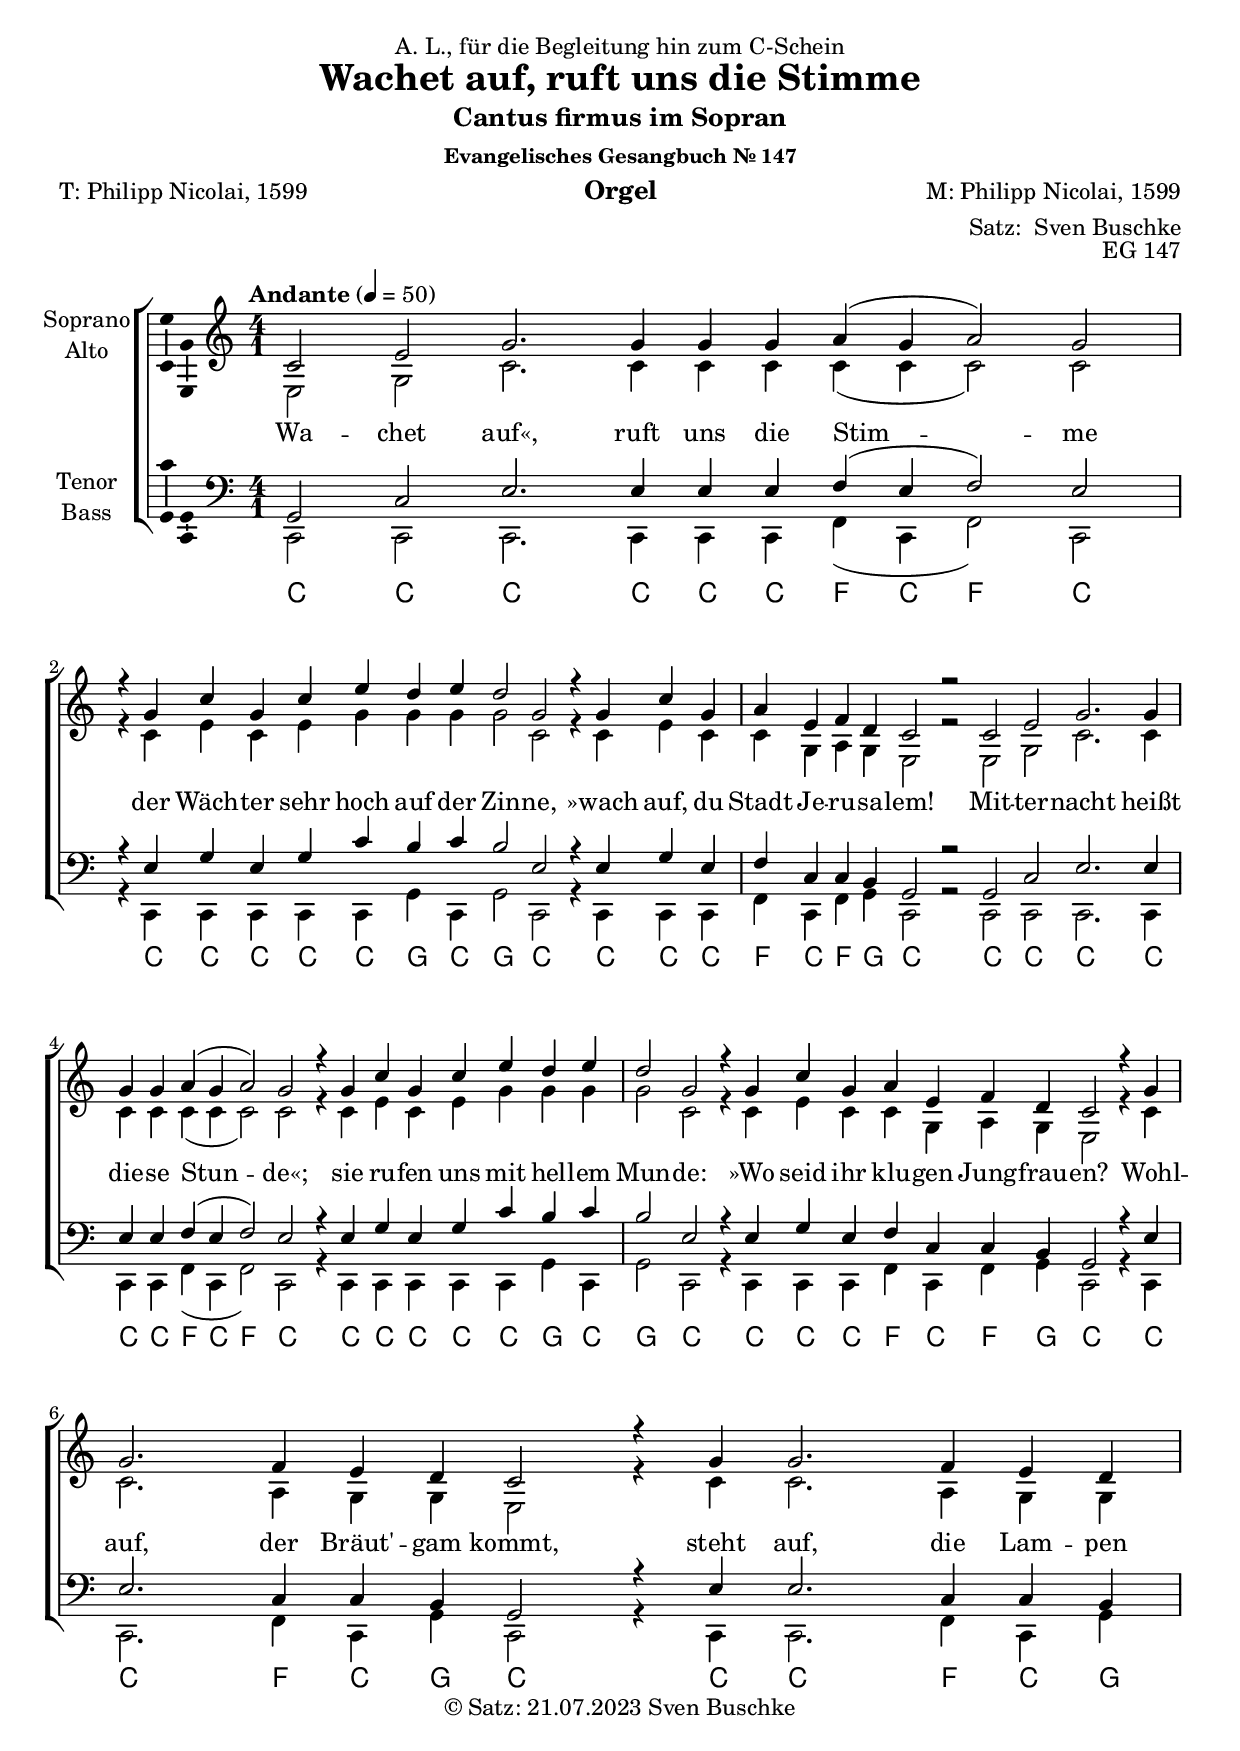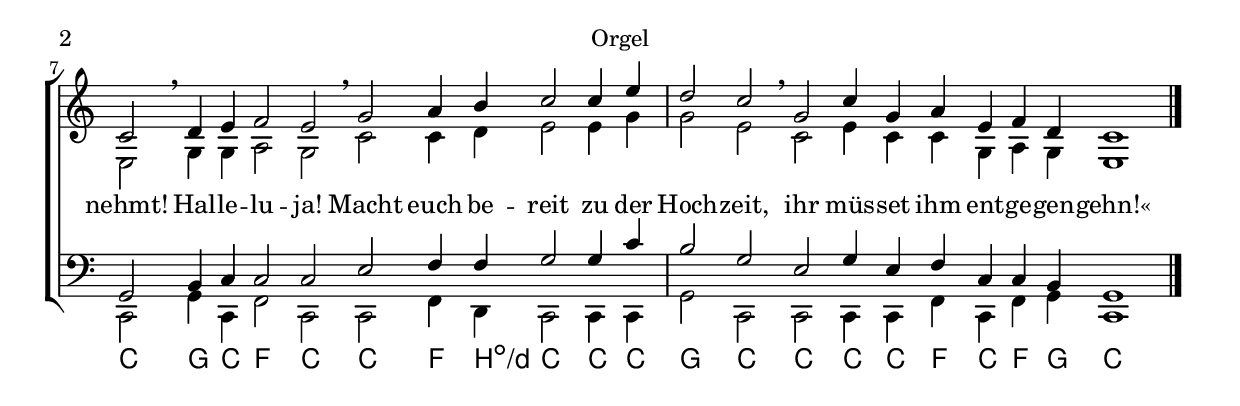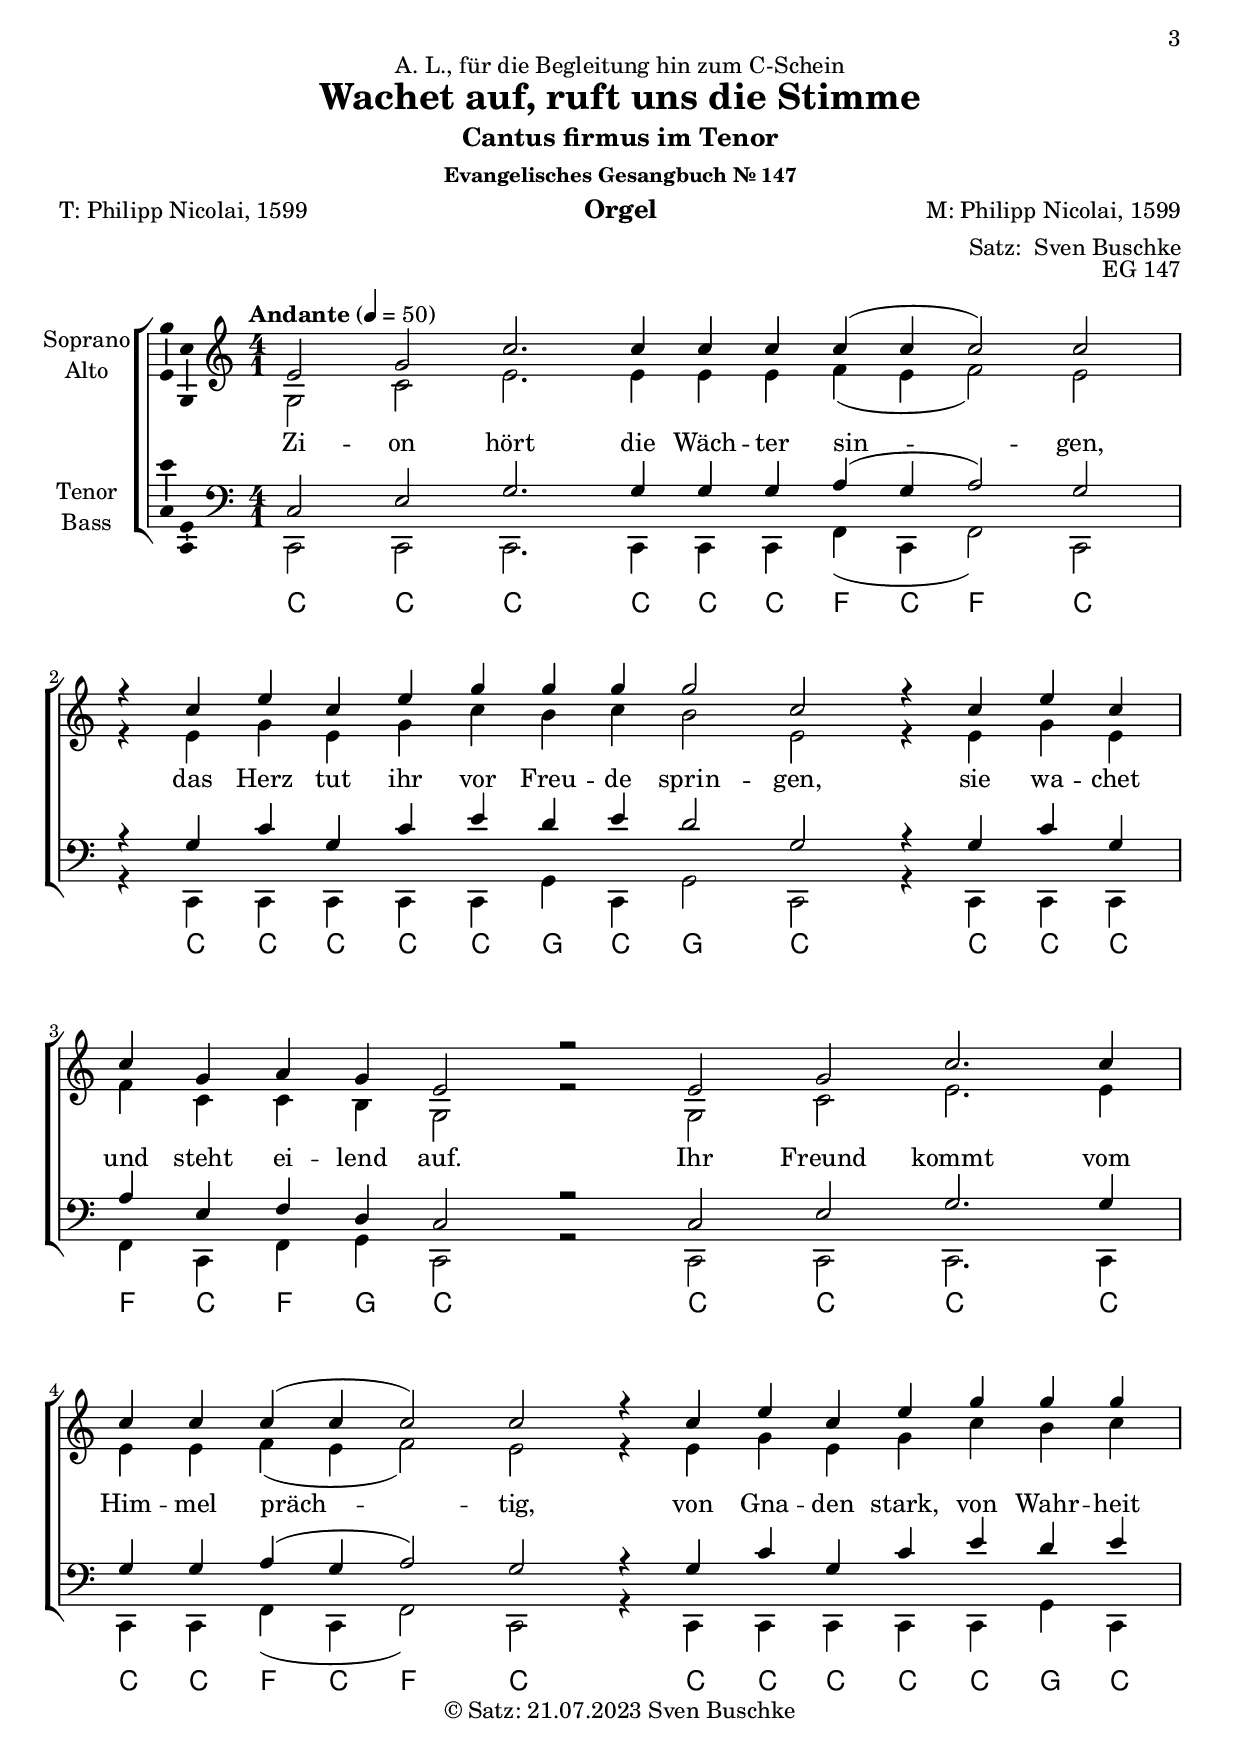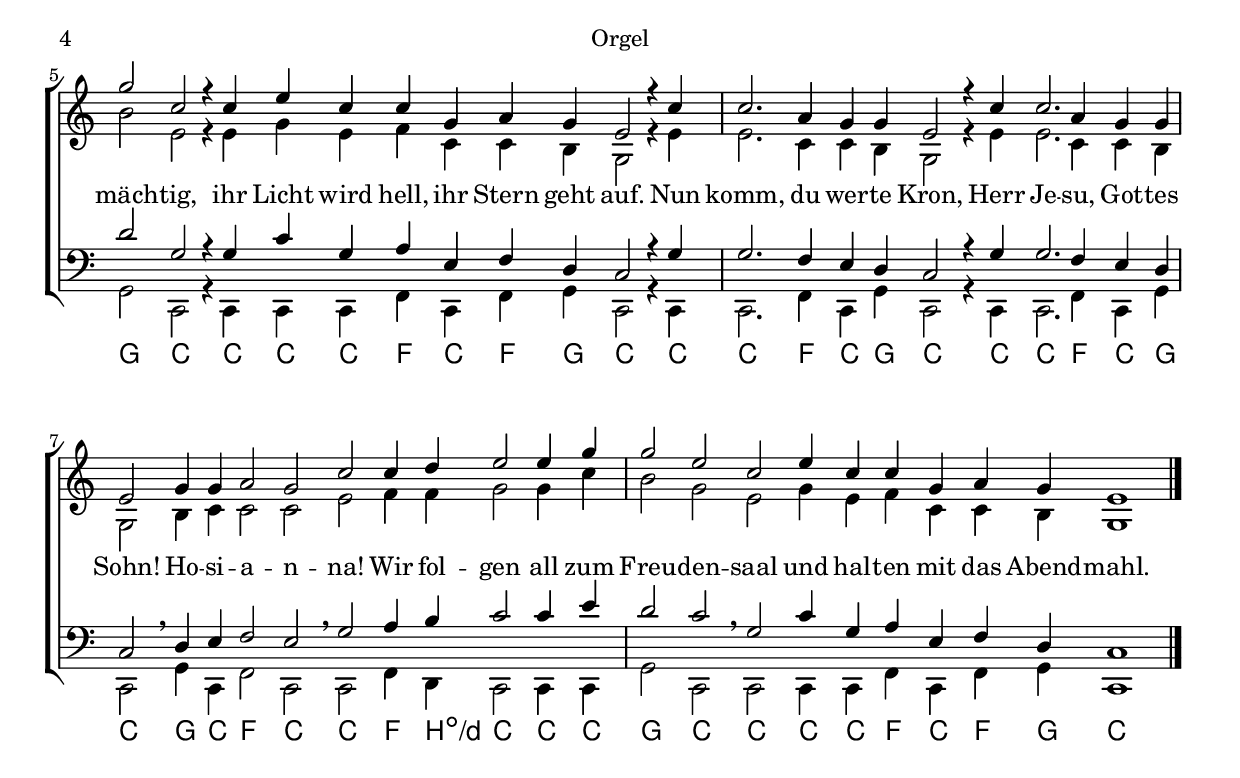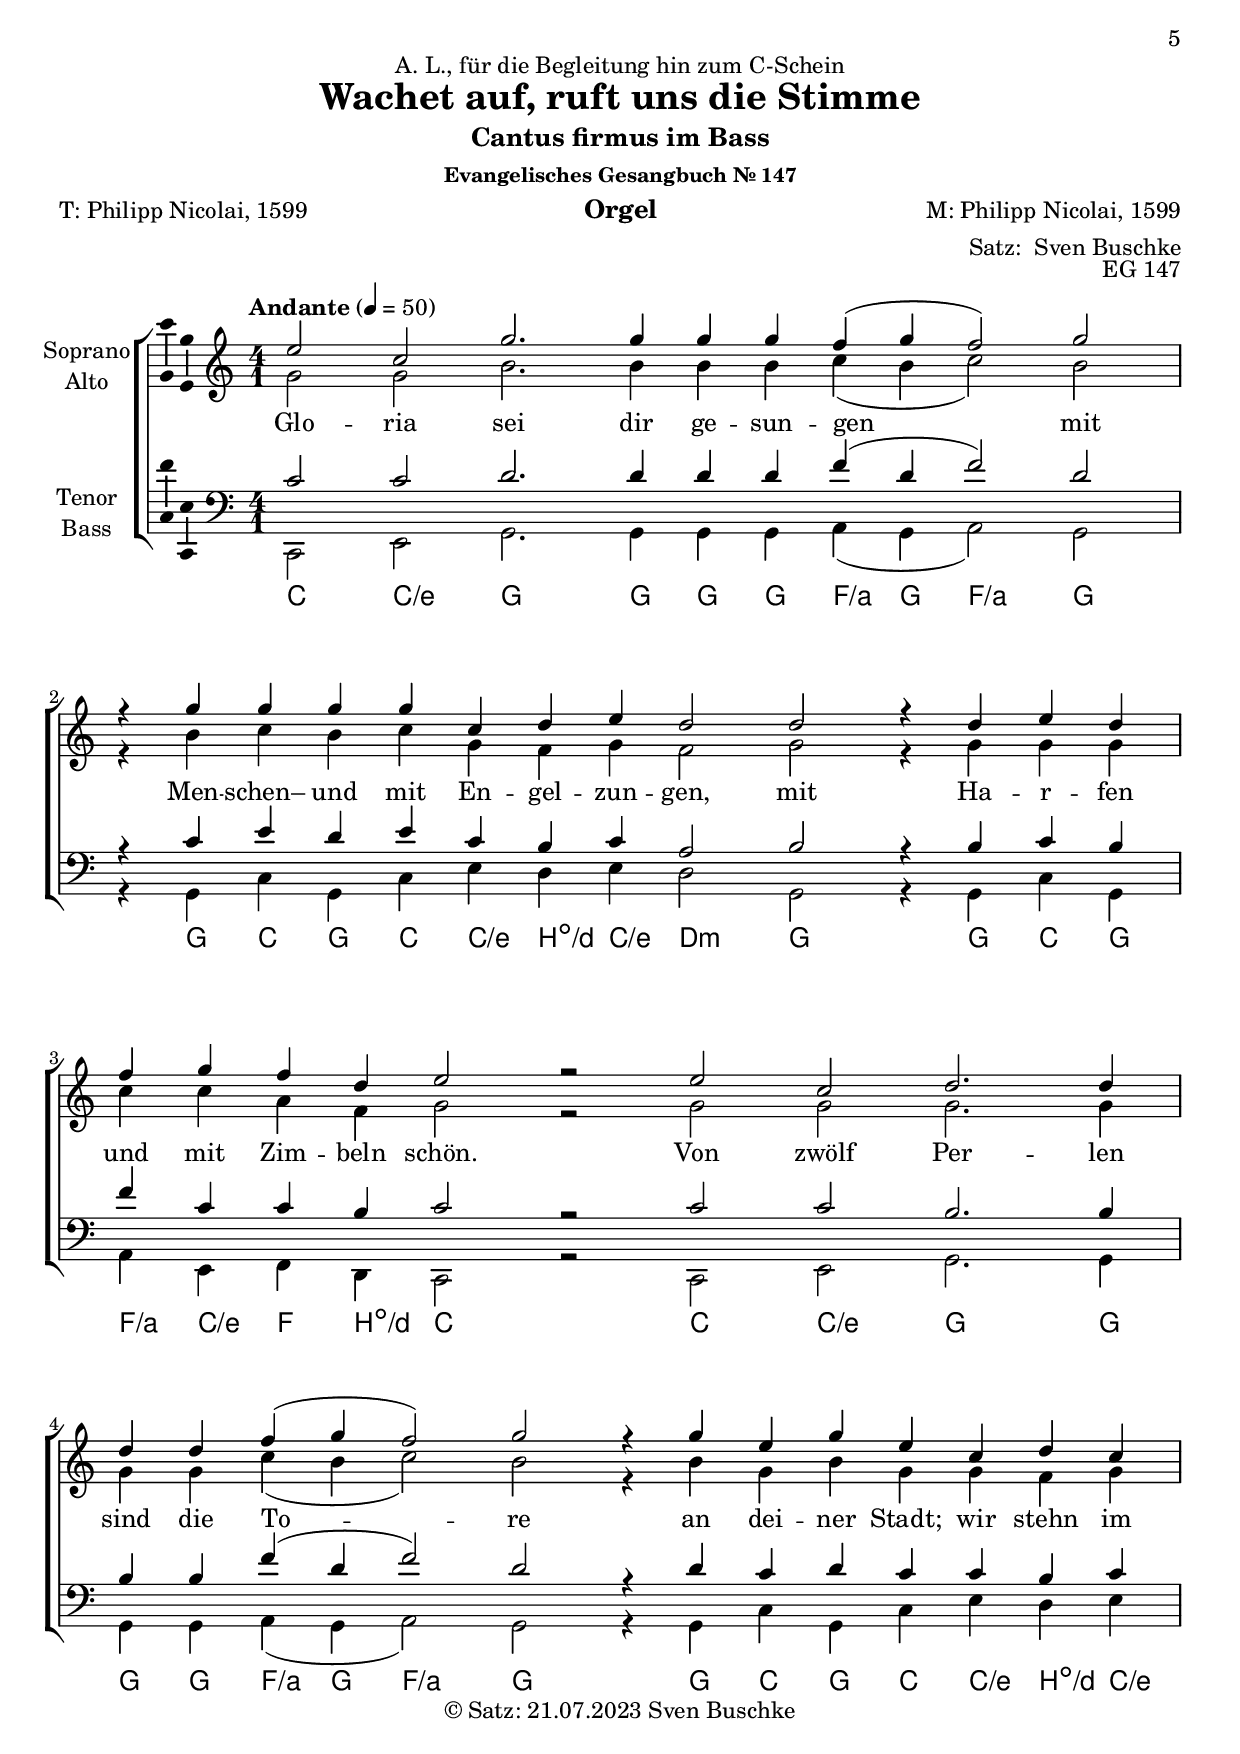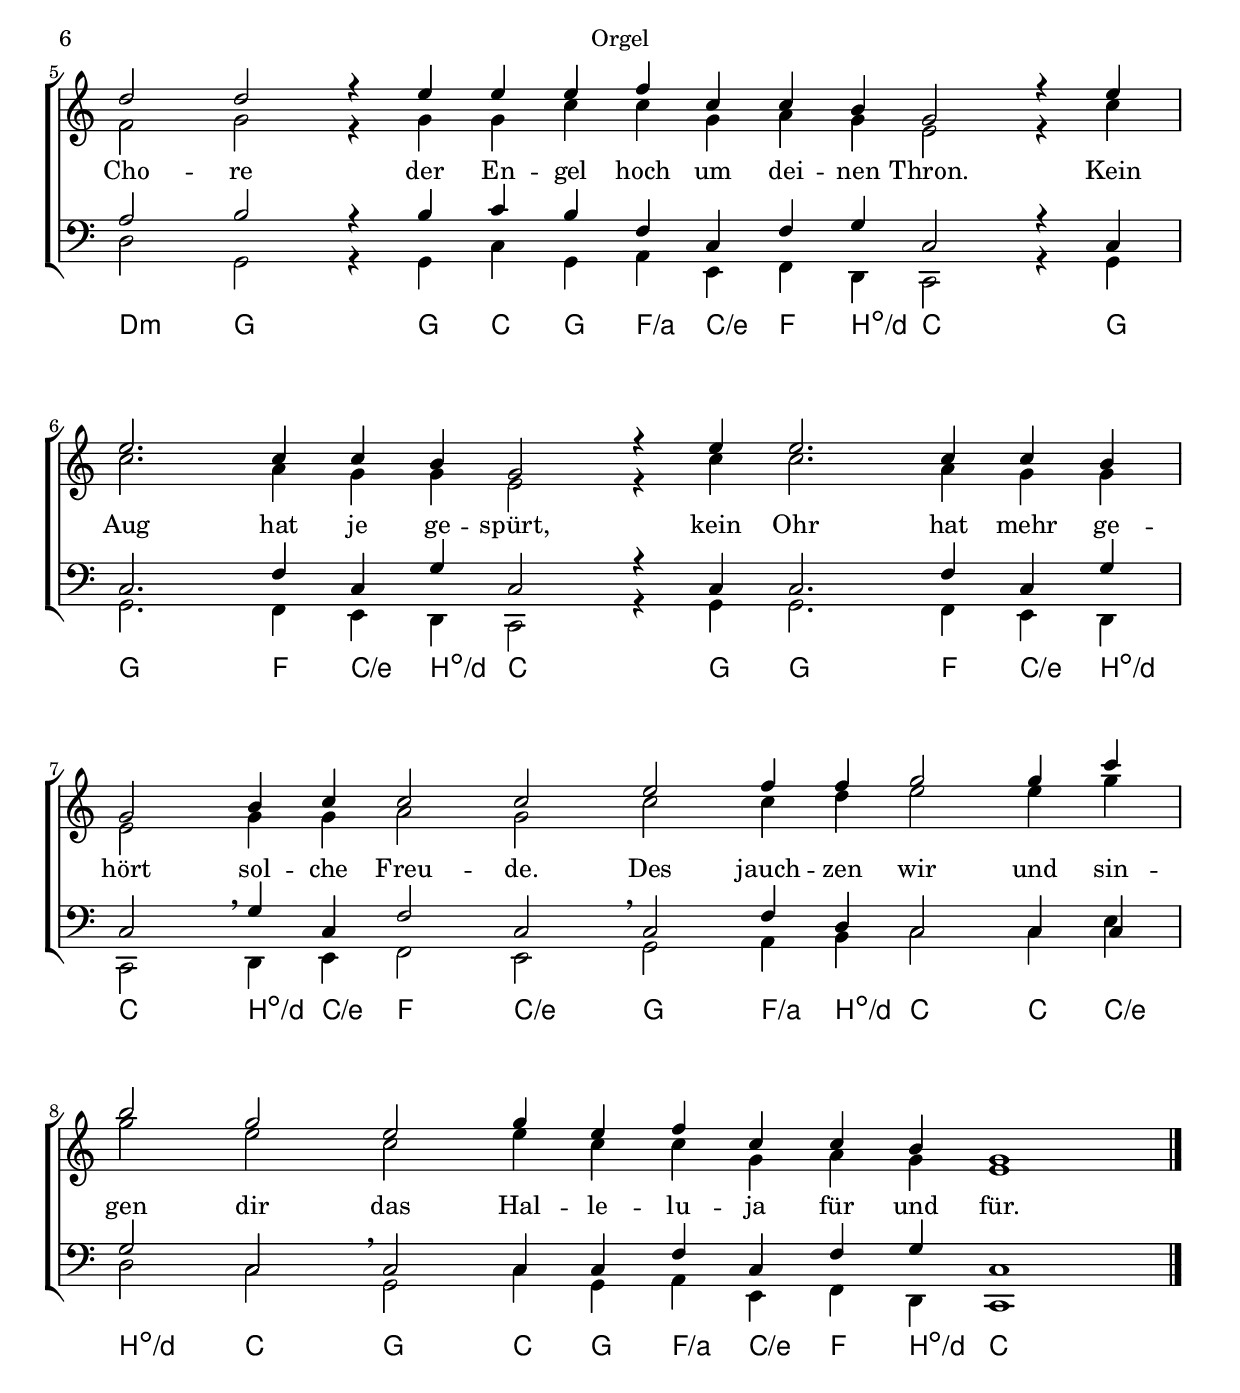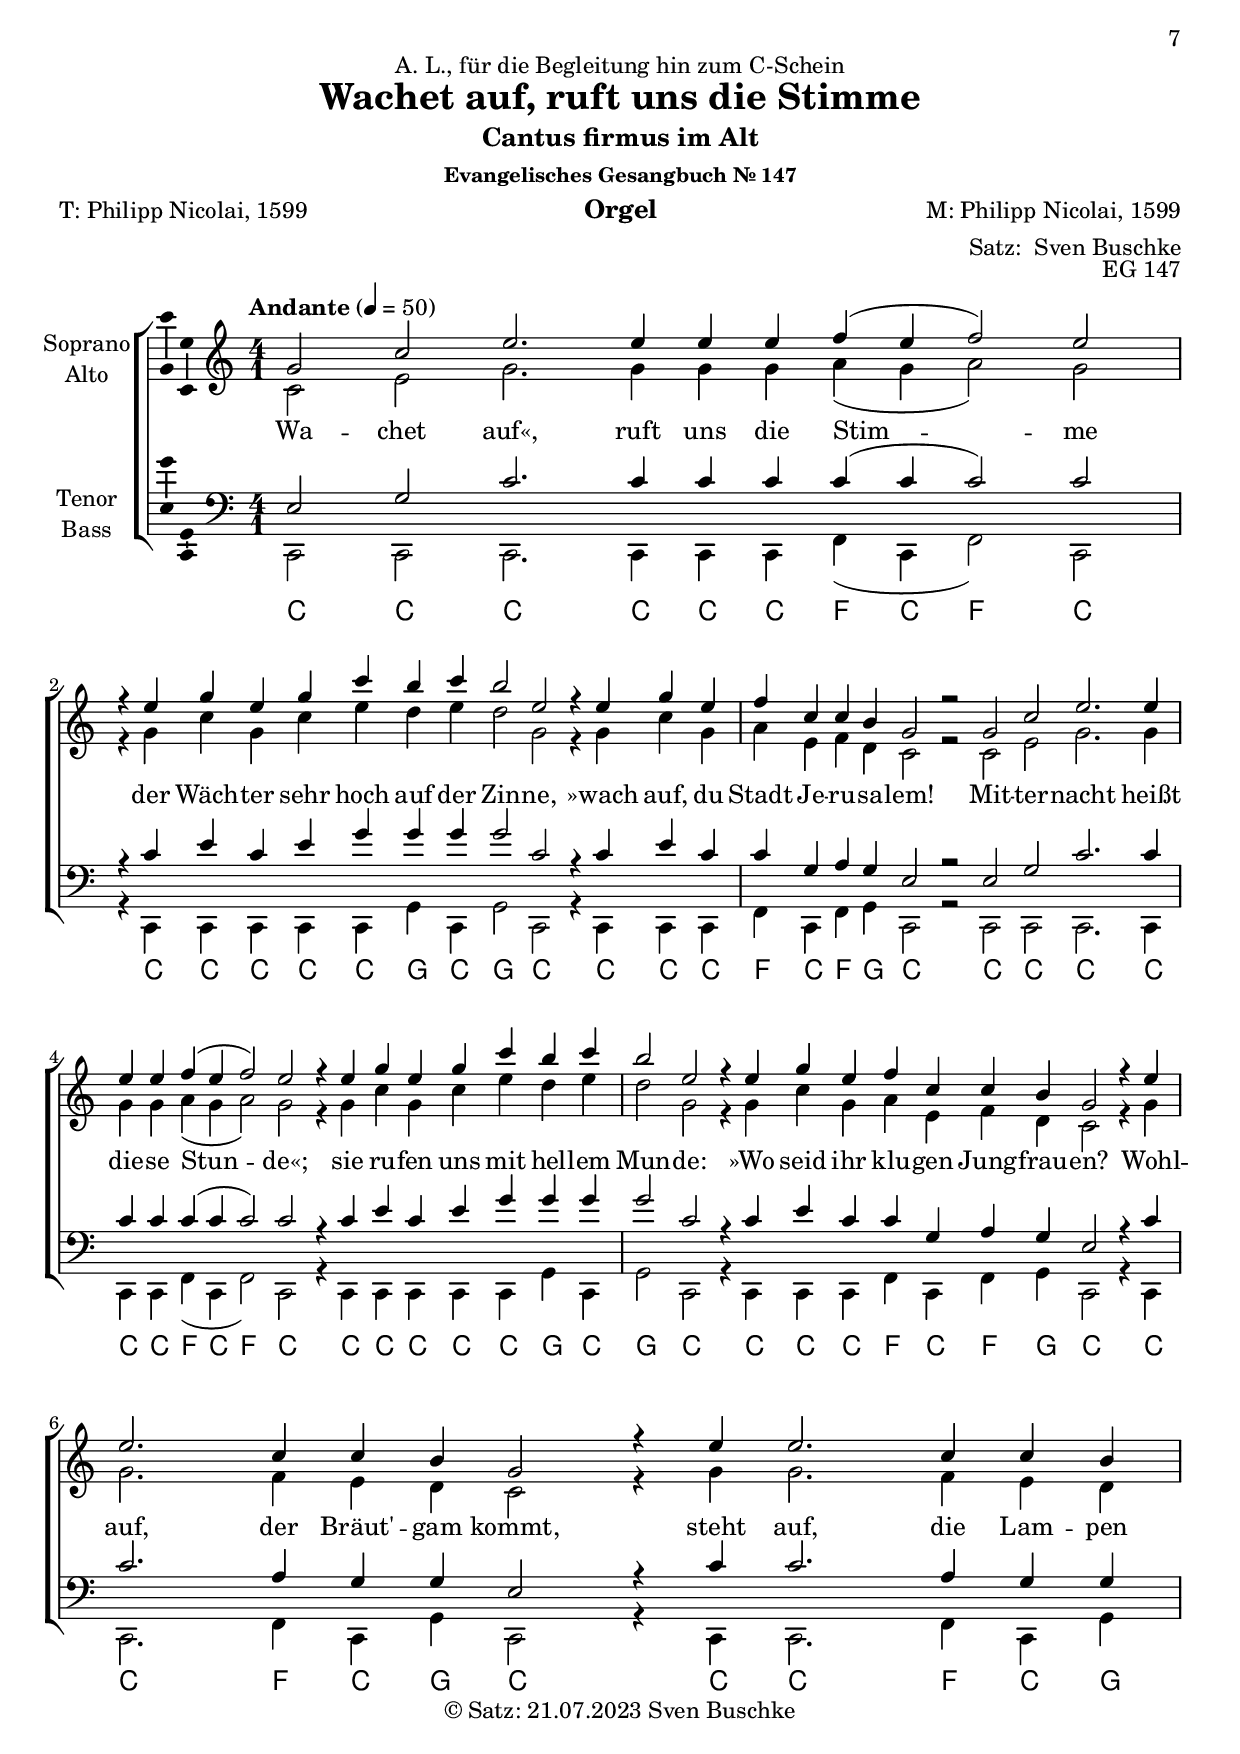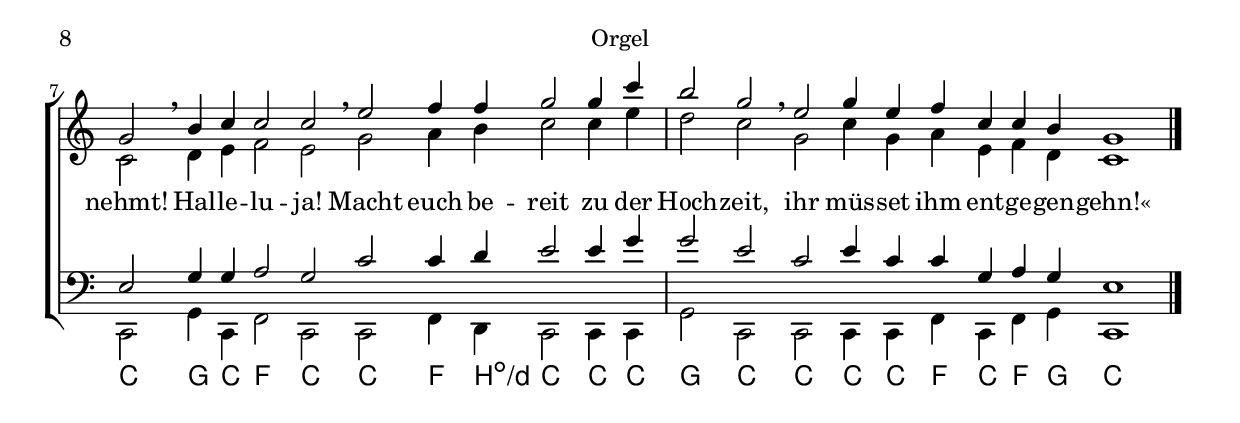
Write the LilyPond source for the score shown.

\version "2.24.1"
\language "english"

\include "predefined-guitar-fretboards.ly"

\header {
  dedication = "A. L., für die Begleitung hin zum C-Schein"
  title = "Wachet auf, ruft uns die Stimme"
  subsubtitle = "Evangelisches Gesangbuch Nr. 147"
  instrument = "Orgel"
  composer = "M: Philipp Nicolai, 1599"
  arranger = \markup { "Satz: " \with-url #"https://buschke.com" "Sven Buschke" }
  poet = "T: Philipp Nicolai, 1599"
  meter = ""
  piece = ""
  opus = "EG 147"
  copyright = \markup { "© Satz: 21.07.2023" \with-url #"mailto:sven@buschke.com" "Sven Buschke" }
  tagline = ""
}

global = {
  \key c \major
  \time 4/1
  \tempo "Andante" 4=50
}

scoreASoprano = \relative c'' {
  \global
  % Music follows here.
  c,2 e g2. g4 g g a(g a2) g r4
  g c g c e d e d2 g, r4
  g c g a e f d c2 r2
  c e g2. g4 g g a(g a2) g r4
  g c g c e d e d2 g, r4
  g c g a e f d c2 r4
  g' g2. f4 e d c2 r4 g' g2. f4 e d c2\breathe
  d4 e f2 e\breathe
  g a4 b c2 c4 e d2 c\breathe
  g c4 g a e f d c1
  \bar "|."
}

scoreAAlto = \relative c' {
  \global
  % Music follows here.
  e,2 g c2. c4 c c c(c c2) c r4
  c e c e g g g g2 c, r4
  c e c c g a g e2 r2
  e g c2. c4 c c c( c c2) c r4
  c e c e g g g g2 c, r4
  c e c c g a g e2 r4
  c' c2. a4 g g e2 r4
  c' c2. a4 g g e2
  g4 g a2 g
  c c4 d e2 e4 g g2 e
  c e4 c c g a g e1
}

scoreATenor = \relative c' {
  \global
  % Music follows here.
  g,2c e2. e4 e e f(e f2) e r4
  e g e g c b c b2 e, r4
  e4 g e f c c b g2 r2
  g c e2. e4 e e f(e f2) e r4
  e g e g c b c b2 e, r4
  e g e f c c b g2 r4
  e' e2. c4 c b g2 r4
  e' e2. c4 c b g2
  b4 c c2 c
  e f4 f g2 g4 c b2 g
  e g4 e f c c b g1
}

scoreABass = \relative c {
  \global
  % Music follows here.
  c,2 c c2. c4 c c f(c f2) c r4
  c c c c c g' c, g'2 c, r4
  c c c f c f g c,2 r2
  c c c2. c4 c c f(c f2) c r4
  c c c c c g' c, g'2 c, r4
  c c c f c f g c,2 r4
  c c2. f4 c g' c,2 r4
  c c2. f4 c g' c,2
  g'4 c, f2 c
  c f4 d c2 c4 c g'2 c,
  c c4 c f c f g c,1
}

scoreAVerse = \lyricmode {
  % Lyrics follow here.
  Wa -- chet auf«, ruft uns die Stim -- me der Wäch -- ter sehr hoch auf der Zin -- ne, »wach auf, du Stadt Je -- ru -- sa -- lem! Mit -- ter -- nacht heißt die -- se Stun -- de«; sie ru -- fen uns mit hel -- lem Mun -- de: »Wo seid ihr klu -- gen Jung -- frau -- en? Wohl -- auf, der Bräut' -- gam kommt, steht auf, die Lam -- pen nehmt! Hal -- le -- lu -- ja! Macht euch be -- reit zu der Hoch -- zeit, ihr müs -- set ihm ent -- ge -- gen -- gehn!«
}

scoreAChordNames = \chordmode {
  \global
  \germanChords
  % Chords follow here.
  c2 c c2. c4 c c f(c f2) c s4
  c c c c c g c g2 c s4
  c c c f c f g c2 s2
  c c c2. c4 c c f(c f2) c s4
  c c c c c g c g2 c s4
  c c c f c f g c2 s4
  c c2. f4 c g c2 s4
  c c2. f4 c g c2
  g4 c f2 c
  c f4 b:dim/d c2 c4 c g2 c
  c c4 c f c f g c1
}

scoreAFigBass = \figuremode {
  \global
  % Figures follow here.
}

scoreAChoirPart = \new ChoirStaff <<
  \new Staff \with {
    midiInstrument = "choir aahs"
    instrumentName = \markup \center-column { "Soprano" "Alto" }
  } <<
    \new Voice = "soprano" \with {
      \consists "Ambitus_engraver"
    } { \voiceOne \scoreASoprano }
    \new Voice = "alto" \with {
      \consists "Ambitus_engraver"
      \override Ambitus #'X-offset = #2.0
    } { \voiceTwo \scoreAAlto }
  >>
  \new Lyrics \with {
    \override VerticalAxisGroup #'staff-affinity = #CENTER
  } \lyricsto "soprano" \scoreAVerse
  \new Staff \with {
    midiInstrument = "choir aahs"
    instrumentName = \markup \center-column { "Tenor" "Bass" }
  } <<
    \clef bass
    \new Voice = "tenor" \with {
      \consists "Ambitus_engraver"
    } { \voiceOne \scoreATenor }
    \new Voice = "bass" \with {
      \consists "Ambitus_engraver"
      \override Ambitus #'X-offset = #2.0
    } { \voiceTwo \scoreABass }
  >>
>>

scoreAChordsPart = <<
  \new ChordNames \scoreAChordNames
  %   \scoreAChordNames
  %   \new FretBoards \scoreAChordNames
>>

scoreABassFiguresPart = \new FiguredBass \with {
  useBassFigureExtenders = ##t
} \scoreAFigBass

\bookpart {
  \header {
    subtitle = "Cantus firmus im Sopran"
  }
  \score {
    <<
      \scoreAChoirPart
      \scoreAChordsPart
      \scoreABassFiguresPart
    >>
    \layout { }
    \midi {
      \tempo 4=100
    }
  }
}

scoreBSoprano = \relative c'' {
  \global
  % Music follows here.
  e,2 g c2. c4 c c c(c c2) c r4
  c e c e g g g g2 c, r4
  c e c c g a g e2 r2
  e g c2. c4 c c c( c c2) c r4
  c e c e g g g g2 c, r4
  c e c c g a g e2 r4
  c' c2. a4 g g e2 r4
  c' c2. a4 g g e2
  g4 g a2 g
  c c4 d e2 e4 g g2 e
  c e4 c c g a g e1
}

scoreBAlto = \relative c' {
  \global
  % Music follows here.
  g2c e2. e4 e e f(e f2) e r4
  e g e g c b c b2 e, r4
  e4 g e f c c b g2 r2
  g c e2. e4 e e f(e f2) e r4
  e g e g c b c b2 e, r4
  e g e f c c b g2 r4
  e' e2. c4 c b g2 r4
  e' e2. c4 c b g2
  b4 c c2 c
  e f4 f g2 g4 c b2 g
  e g4 e f c c b g1
}

scoreBTenor = \relative c' {
  \global
  % Music follows here.
  c,2 e g2. g4 g g a(g a2) g r4
  g c g c e d e d2 g, r4
  g c g a e f d c2 r2
  c e g2. g4 g g a(g a2) g r4
  g c g c e d e d2 g, r4
  g c g a e f d c2 r4
  g' g2. f4 e d c2 r4 g' g2. f4 e d c2\breathe
  d4 e f2 e\breathe
  g a4 b c2 c4 e d2 c\breathe
  g c4 g a e f d c1
  \bar "|."
}

scoreBBass = \relative c {
  \global
  % Music follows here.
  c,2 c c2. c4 c c f(c f2) c r4
  c c c c c g' c, g'2 c, r4
  c c c f c f g c,2 r2
  c c c2. c4 c c f(c f2) c r4
  c c c c c g' c, g'2 c, r4
  c c c f c f g c,2 r4
  c c2. f4 c g' c,2 r4
  c c2. f4 c g' c,2
  g'4 c, f2 c
  c f4 d c2 c4 c g'2 c,
  c c4 c f c f g c,1
}

scoreBVerse = \lyricmode {
  % Lyrics follow here.
  Zi -- on hört die Wäch -- ter sin -- gen, das Herz tut ihr vor Freu -- de sprin -- gen, sie wa -- chet und steht ei -- lend auf. Ihr Freund kommt vom Him -- mel präch -- tig, von Gna -- den stark, von Wahr -- heit mäch -- tig, ihr Licht wird hell, ihr Stern geht auf. Nun komm, du wer -- te Kron, Herr Je -- su, Got -- tes Sohn! Ho -- si -- a -- n -- na! Wir fol -- gen all zum Freu -- den -- saal und hal -- ten mit das Abend -- mahl.
}

scoreBChordNames = \chordmode {
  \global
  \germanChords
  % Chords follow here.
  c2 c c2. c4 c c f(c f2) c s4
  c c c c c g c g2 c s4
  c c c f c f g c2 s2
  c c c2. c4 c c f(c f2) c s4
  c c c c c g c g2 c s4
  c c c f c f g c2 s4
  c c2. f4 c g c2 s4
  c c2. f4 c g c2
  g4 c f2 c
  c f4 b:dim/d c2 c4 c g2 c
  c c4 c f c f g c1
}

scoreBFigBass = \figuremode {
  \global
  % Figures follow here.
}

scoreBChoirPart = \new ChoirStaff <<
  \new Staff \with {
    midiInstrument = "choir aahs"
    instrumentName = \markup \center-column { "Soprano" "Alto" }
  } <<
    \new Voice = "soprano" \with {
      \consists "Ambitus_engraver"
    } { \voiceOne \scoreBSoprano }
    \new Voice = "alto" \with {
      \consists "Ambitus_engraver"
      \override Ambitus #'X-offset = #2.0
    } { \voiceTwo \scoreBAlto }
  >>
  \new Lyrics \with {
    \override VerticalAxisGroup #'staff-affinity = #CENTER
  } \lyricsto "soprano" \scoreBVerse
  \new Staff \with {
    midiInstrument = "choir aahs"
    instrumentName = \markup \center-column { "Tenor" "Bass" }
  } <<
    \clef bass
    \new Voice = "tenor" \with {
      \consists "Ambitus_engraver"
    } { \voiceOne \scoreBTenor }
    \new Voice = "bass" \with {
      \consists "Ambitus_engraver"
      \override Ambitus #'X-offset = #2.0
    } { \voiceTwo \scoreBBass }
  >>
>>

scoreBChordsPart = <<
  \new ChordNames \scoreBChordNames
  %   \scoreBChordNames
  %   \new FretBoards \scoreBChordNames
>>

scoreBBassFiguresPart = \new FiguredBass \with {
  useBassFigureExtenders = ##t
} \scoreBFigBass

\bookpart {
  \header {
    subtitle = "Cantus firmus im Tenor"
  }
  \score {
    <<
      \scoreBChoirPart
      \scoreBChordsPart
      \scoreBBassFiguresPart
    >>
    \layout { }
    \midi {
      \tempo 4=100
    }
  }
}

scoreCSoprano = \relative c'' {
  \global
  % Music follows here.
  e2 c g'2. g4 g g f(g f2) g r4
  g g g g c, d e d2 d r4
  d4 e d f g f d e2 r2
  e c d2. d4 d d f(g f2) g r4
  g e g e c d c d2 d r4
  e e e f c c b g2 r4
  e' e2. c4 c b g2 r4
  e' e2. c4 c b g2
  b4 c c2 c
  e f4 f g2 g4 c b2 g
  e g4 e f c c b g1
}

scoreCAlto = \relative c' {
  \global
  % Music follows here.
  g'2 g b2. b4 b b c(b c2) b r4
  b c b c g f g f2 g r4
  g g g c c a f g2 r2
  g g g2. g4 g g c(b c2) b r4
  b g b g g f g f2 g r4
  g g c c g a g e2 r4
  c' c2. a4 g g e2 r4
  c' c2. a4 g g e2
  g4 g a2 g
  c c4 d e2 e4 g g2 e
  c e4 c c g a g e1
}

scoreCTenor = \relative c' {
  \global
  % Music follows here.
  c2 c d2. d4 d d f(d f2) d r4
  c e d e c b c a2 b r4
  b c b f' c c b c2 r2
  c c b2. b4 b b f'(d f2) d r4
  d c d c c b c a2 b r4
  b c b f c f g c,2 r4
  c c2. f4 c g' c,2 r4
  c c2. f4 c g' c,2
  g'4 c, f2 c
  c f4 d c2 c4 c g'2 c,
  c c4 c f c f g c,1
}

scoreCBass = \relative c {
  \global
  % Music follows here.
  c,2 e g2. g4 g g a(g a2) g r4
  g c g c e d e d2 g, r4
  g c g a e f d c2 r2
  c e g2. g4 g g a(g a2) g r4
  g c g c e d e d2 g, r4
  g c g a e f d c2 r4
  g' g2. f4 e d c2 r4 g' g2. f4 e d c2\breathe
  d4 e f2 e\breathe
  g a4 b c2 c4 e d2 c\breathe
  g c4 g a e f d c1
  \bar "|."
}

scoreCVerse = \lyricmode {
  % Lyrics follow here.
  Glo -- ria sei dir ge -- sun -- gen mit Men -- schen– und mit En -- gel -- zun -- gen, mit Ha -- r -- fen und mit Zim -- beln schön. Von zwölf Per -- len sind die To -- re an dei -- ner Stadt; wir stehn im Cho -- re der En -- gel hoch um dei -- nen Thron. Kein Aug hat je ge -- spürt, kein Ohr hat mehr ge -- hört sol -- che Freu -- de. Des jauch -- zen wir und sin -- gen dir das Hal -- le -- lu -- ja für und für.
}

scoreCChordNames = \chordmode {
  \global
  \germanChords
  % Chords follow here.
  c2 c/e g2. g4 g g f/a(g f2/a) g s4
  g c g c c/e b:dim/d c/e d2:m g s4
  g c g f/a c/e f b:dim/d c2 s2
  c c/e g2. g4 g g f/a(g f2/a) g s4
  g c g c c/e b:dim/d c/e d2:m g s4
  g c g f/a c/e f b:dim/d c2 s4
  g g2. f4 c/e b:dim/d c2 s4
  g g2. f4 c/e b:dim/d c2
  b4:dim/d c/e f2 c/e
  g f4/a b:dim/d c2 c4 c/e b2:dim/d c
  g c4 g f/a c/e f b:dim/d c1
}

scoreCFigBass = \figuremode {
  \global
  % Figures follow here.
}

scoreCChoirPart = \new ChoirStaff <<
  \new Staff \with {
    midiInstrument = "choir aahs"
    instrumentName = \markup \center-column { "Soprano" "Alto" }
  } <<
    \new Voice = "soprano" \with {
      \consists "Ambitus_engraver"
    } { \voiceOne \scoreCSoprano }
    \new Voice = "alto" \with {
      \consists "Ambitus_engraver"
      \override Ambitus #'X-offset = #2.0
    } { \voiceTwo \scoreCAlto }
  >>
  \new Lyrics \with {
    \override VerticalAxisGroup #'staff-affinity = #CENTER
  } \lyricsto "soprano" \scoreCVerse
  \new Staff \with {
    midiInstrument = "choir aahs"
    instrumentName = \markup \center-column { "Tenor" "Bass" }
  } <<
    \clef bass
    \new Voice = "tenor" \with {
      \consists "Ambitus_engraver"
    } { \voiceOne \scoreCTenor }
    \new Voice = "bass" \with {
      \consists "Ambitus_engraver"
      \override Ambitus #'X-offset = #2.0
    } { \voiceTwo \scoreCBass }
  >>
>>

scoreCChordsPart = <<
  \new ChordNames \scoreCChordNames
  %   \scoreCChordNames
  %   \new FretBoards \scoreCChordNames
>>

scoreCBassFiguresPart = \new FiguredBass \with {
  useBassFigureExtenders = ##t
} \scoreCFigBass

\bookpart {
  \header {
    subtitle = "Cantus firmus im Bass"
  }
  \score {
    <<
      \scoreCChoirPart
      \scoreCChordsPart
      \scoreCBassFiguresPart
    >>
    \layout { }
    \midi {
      \tempo 4=100
    }
  }
}

scoreDSoprano = \relative c'' {
  \global
  % Music follows here.
  g2c e2. e4 e e f(e f2) e r4
  e g e g c b c b2 e, r4
  e4 g e f c c b g2 r2
  g c e2. e4 e e f(e f2) e r4
  e g e g c b c b2 e, r4
  e g e f c c b g2 r4
  e' e2. c4 c b g2 r4
  e' e2. c4 c b g2
  b4 c c2 c
  e f4 f g2 g4 c b2 g
  e g4 e f c c b g1
}

scoreDAlto = \relative c' {
  \global
  % Music follows here.
  c2 e g2. g4 g g a(g a2) g r4
  g c g c e d e d2 g, r4
  g c g a e f d c2 r2
  c e g2. g4 g g a(g a2) g r4
  g c g c e d e d2 g, r4
  g c g a e f d c2 r4
  g' g2. f4 e d c2 r4 g' g2. f4 e d c2\breathe
  d4 e f2 e\breathe
  g a4 b c2 c4 e d2 c\breathe
  g c4 g a e f d c1
  \bar "|."
}

scoreDTenor = \relative c' {
  \global
  % Music follows here.
  e,2 g c2. c4 c c c(c c2) c r4
  c e c e g g g g2 c, r4
  c e c c g a g e2 r2
  e g c2. c4 c c c( c c2) c r4
  c e c e g g g g2 c, r4
  c e c c g a g e2 r4
  c' c2. a4 g g e2 r4
  c' c2. a4 g g e2
  g4 g a2 g
  c c4 d e2 e4 g g2 e
  c e4 c c g a g e1
}

scoreDBass = \relative c {
  \global
  % Music follows here.
  c,2 c c2. c4 c c f(c f2) c r4
  c c c c c g' c, g'2 c, r4
  c c c f c f g c,2 r2
  c c c2. c4 c c f(c f2) c r4
  c c c c c g' c, g'2 c, r4
  c c c f c f g c,2 r4
  c c2. f4 c g' c,2 r4
  c c2. f4 c g' c,2
  g'4 c, f2 c
  c f4 d c2 c4 c g'2 c,
  c c4 c f c f g c,1
}

scoreDVerse = \lyricmode {
  % Lyrics follow here.
  \scoreAVerse
}

scoreDChordNames = \chordmode {
  \global
  \germanChords
  % Chords follow here.
  c2 c c2. c4 c c f(c f2) c s4
  c c c c c g c g2 c s4
  c c c f c f g c2 s2
  c c c2. c4 c c f(c f2) c s4
  c c c c c g c g2 c s4
  c c c f c f g c2 s4
  c c2. f4 c g c2 s4
  c c2. f4 c g c2
  g4 c f2 c
  c f4 b:dim/d c2 c4 c g2 c
  c c4 c f c f g c1
}

scoreDFigBass = \figuremode {
  \global
  % Figures follow here.
}

scoreDChoirPart = \new ChoirStaff <<
  \new Staff \with {
    midiInstrument = "choir aahs"
    instrumentName = \markup \center-column { "Soprano" "Alto" }
  } <<
    \new Voice = "soprano" \with {
      \consists "Ambitus_engraver"
    } { \voiceOne \scoreDSoprano }
    \new Voice = "alto" \with {
      \consists "Ambitus_engraver"
      \override Ambitus #'X-offset = #2.0
    } { \voiceTwo \scoreDAlto }
  >>
  \new Lyrics \with {
    \override VerticalAxisGroup #'staff-affinity = #CENTER
  } \lyricsto "soprano" \scoreDVerse
  \new Staff \with {
    midiInstrument = "choir aahs"
    instrumentName = \markup \center-column { "Tenor" "Bass" }
  } <<
    \clef bass
    \new Voice = "tenor" \with {
      \consists "Ambitus_engraver"
    } { \voiceOne \scoreDTenor }
    \new Voice = "bass" \with {
      \consists "Ambitus_engraver"
      \override Ambitus #'X-offset = #2.0
    } { \voiceTwo \scoreDBass }
  >>
>>

scoreDChordsPart = <<
  \new ChordNames \scoreDChordNames
  %   \scoreDChordNames
  %   \new FretBoards \scoreDChordNames
>>

scoreDBassFiguresPart = \new FiguredBass \with {
  useBassFigureExtenders = ##t
} \scoreDFigBass

\bookpart {
  \header {
    subtitle = "Cantus firmus im Alt"
  }
  \score {
    <<
      \scoreDChoirPart
      \scoreDChordsPart
      \scoreDBassFiguresPart
    >>
    \layout { }
    \midi {
      \tempo 4=100
    }
  }
}